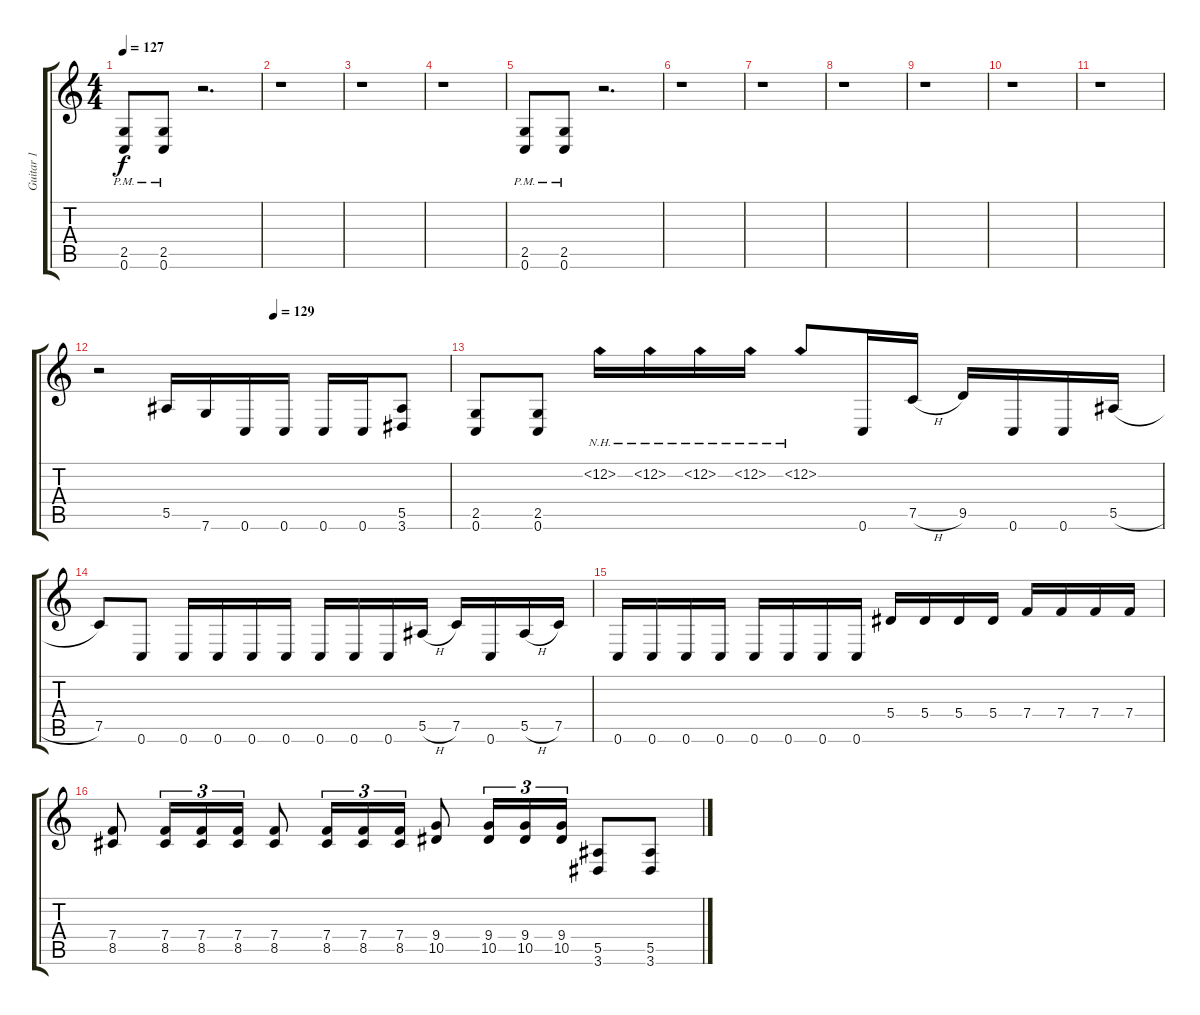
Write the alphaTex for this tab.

\track ("Guitar 1" "Guitar 1") {instrument distortionguitar}
\staff {score tabs}
\tuning (C4 G3 Eb3 Bb2 F2 C2) {hide}
\ts (4 4)
\section ("" "")
\tempo 127
\clef g2
\ks c
(2.5{pm} 0.6{pm}).8{dy f} (2.5{pm} 0.6{pm}).8 r.2{d} |
r.1 |
r.1 |
r.1 |
(2.5{pm} 0.6{pm}).8 (2.5{pm} 0.6{pm}).8 r.2{d} |
r.1 |
r.1 |
r.1 |
\section ("" "")
r.1 |
r.1 |
r.1 |
\tempo (129 0.5)
r.2 5.5.16 7.6.16 0.6.16 0.6.16 0.6.16 0.6.16 (5.5 3.6).8 |
\section ("" "")
(2.5 0.6).8 (2.5 0.6).8 12.2{nh}.16 12.2{nh}.16 12.2{nh}.16 12.2{nh}.16 12.2{nh}.8 0.6.16 7.5{h}.16 9.5.16 0.6.16 0.6.16 5.5{h}.16 |
7.5.8 0.6.8 0.6.16 0.6.16 0.6.16 0.6.16 0.6.16 0.6.16 0.6.16 5.5{h}.16 7.5.16 0.6.16 5.5{h}.16 7.5.16 |
0.6.16 0.6.16 0.6.16 0.6.16 0.6.16 0.6.16 0.6.16 0.6.16 5.4.16 5.4.16 5.4.16 5.4.16 7.4.16 7.4.16 7.4.16 7.4.16 |
(7.4 8.5).8 (7.4 8.5).16{tu (3 2)} (7.4 8.5).16{tu (3 2)} (7.4 8.5).16{tu (3 2)} (7.4 8.5).8 (7.4 8.5).16{tu (3 2)} (7.4 8.5).16{tu (3 2)} (7.4 8.5).16{tu (3 2)} (9.4 10.5).8 (9.4 10.5).16{tu (3 2)} (9.4 10.5).16{tu (3 2)} (9.4 10.5).16{tu (3 2)} (5.5 3.6).8 (5.5 3.6).8
